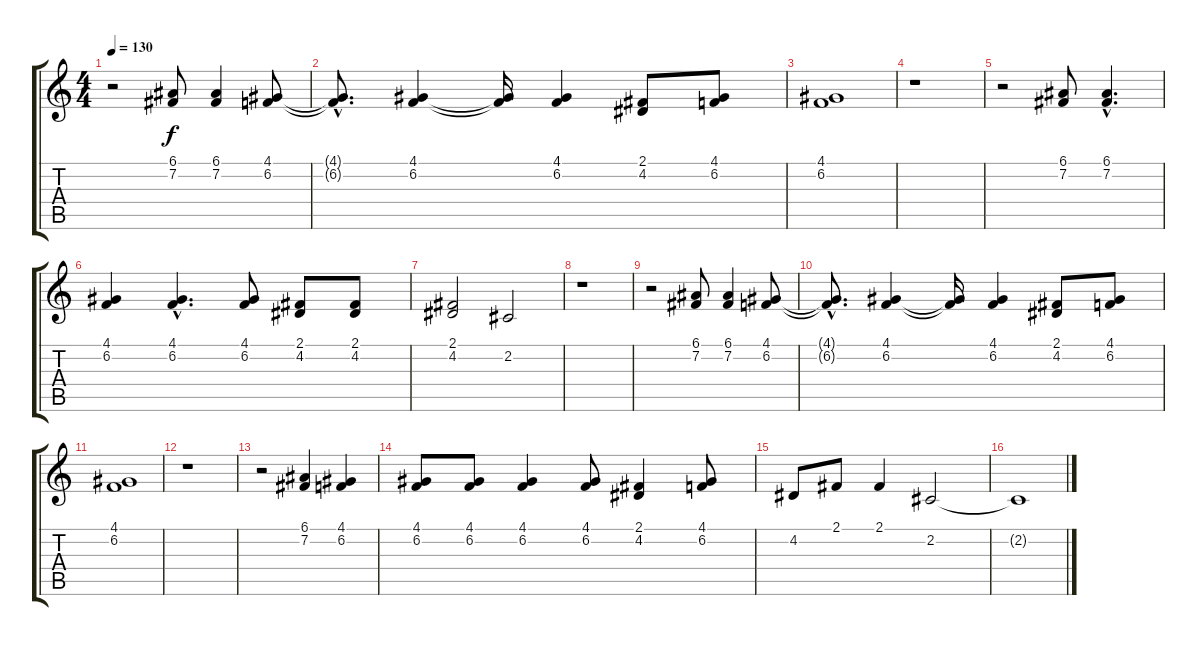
\track "" {instrument lead6voice}
\staff {score tabs}
\tuning (E4 B3 G3 D3 A2 E2) {hide}
\ts (4 4)
\tempo 130
\clef g2
\ks c
r.2{dy f} (6.1 7.2).8 (6.1 7.2).4 (4.1 6.2).8 |
(4.1{hac t} 6.2{hac t}).8{d} (4.1 6.2).4 (4.1{t} 6.2{t}).16 (4.1 6.2).4 (2.1 4.2).8 (4.1 6.2).8 |
(4.1 6.2).1 |
r.1 |
r.2 (6.1 7.2).8 (6.1{hac} 7.2{hac}).4{d} |
(4.1 6.2).4 (4.1{hac} 6.2{hac}).4{d} (4.1 6.2).8 (2.1 4.2).8 (2.1 4.2).8 |
(2.1 4.2).2 2.2.2 |
r.1 |
r.2 (6.1 7.2).8 (6.1 7.2).4 (4.1 6.2).8 |
(4.1{hac t} 6.2{hac t}).8{d} (4.1 6.2).4 (4.1{t} 6.2{t}).16 (4.1 6.2).4 (2.1 4.2).8 (4.1 6.2).8 |
(4.1 6.2).1 |
r.1 |
r.2 (6.1 7.2).4 (4.1 6.2).4 |
(4.1 6.2).8 (4.1 6.2).8 (4.1 6.2).4 (4.1 6.2).8 (2.1 4.2).4 (4.1 6.2).8 |
4.2.8 2.1.8 2.1.4 2.2.2 |
2.2{t}.1
